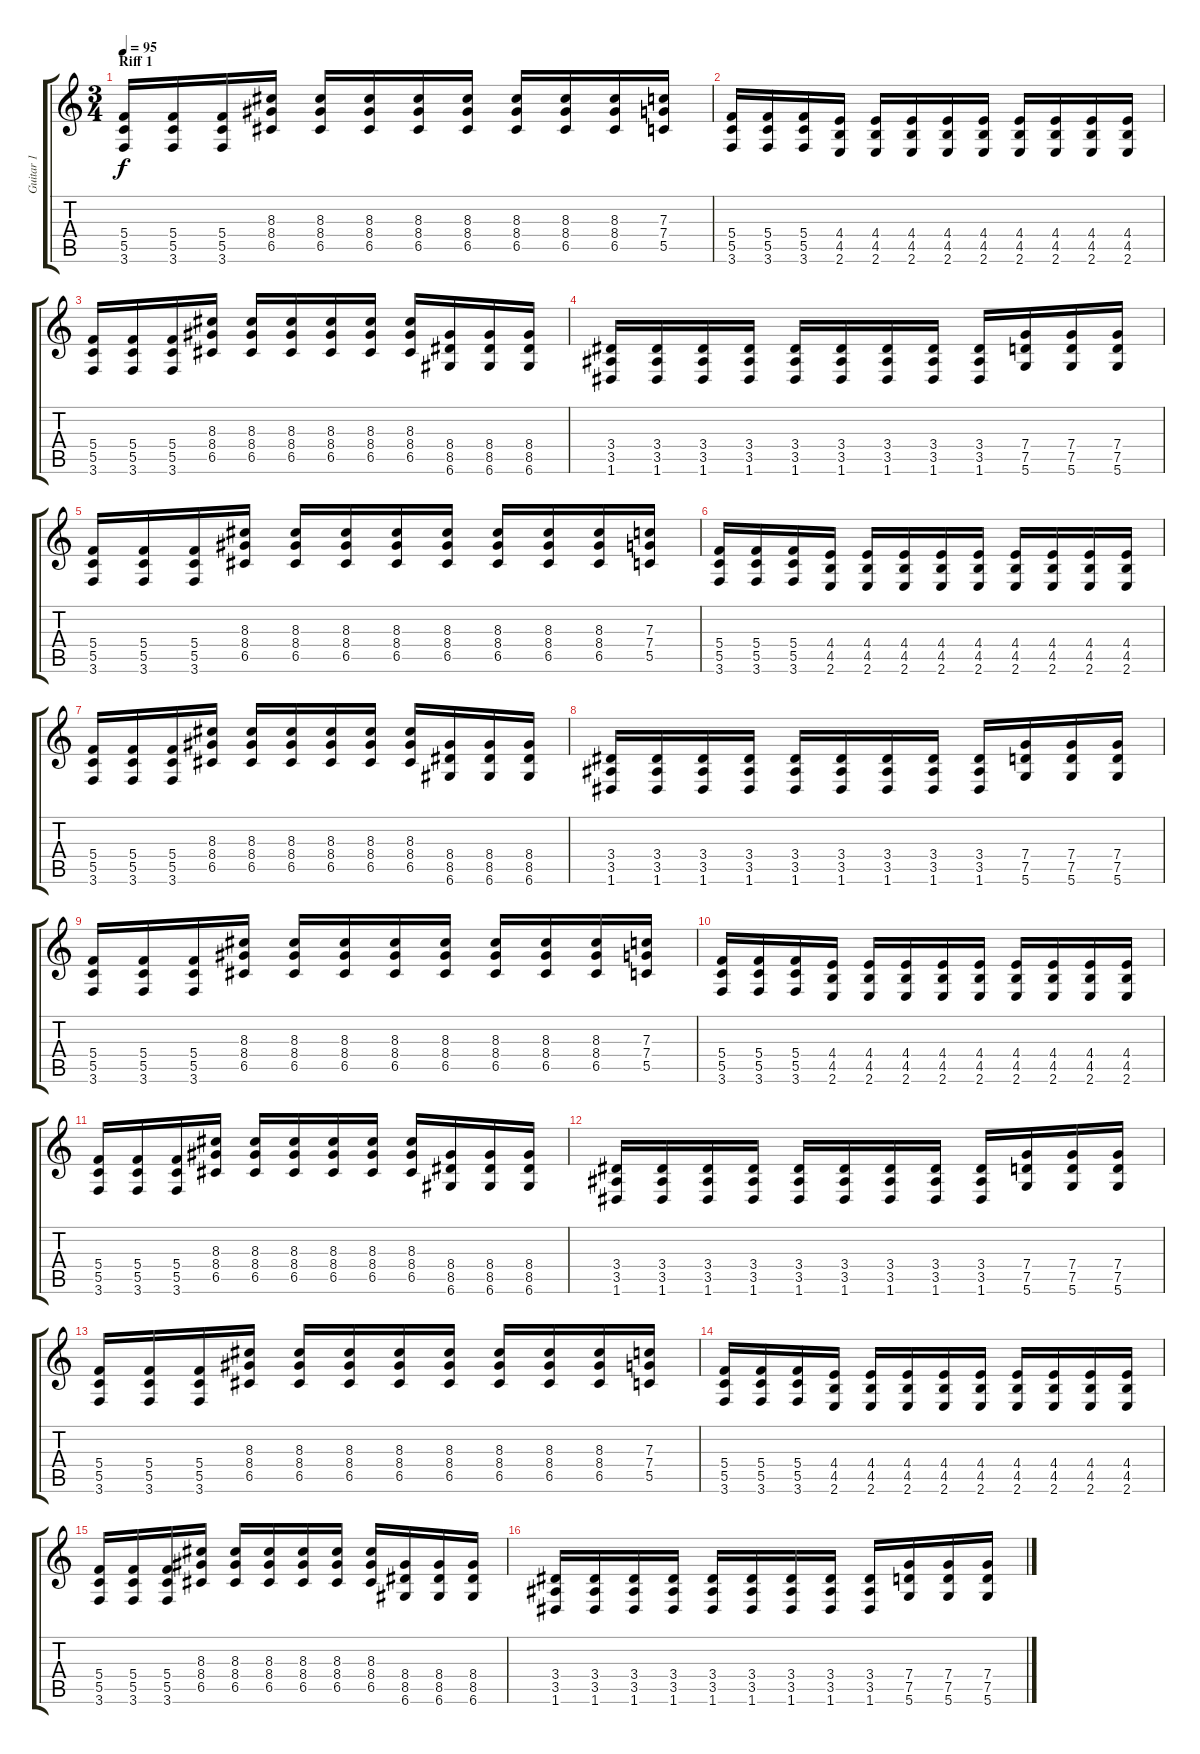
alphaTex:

\track ("Guitar 1" "Guitar 1") {instrument distortionguitar}
\staff {score tabs}
\tuning (D4 A3 F3 C3 G2 D2) {hide}
\ts (3 4)
\section ("" "Riff 1")
\tempo 95
\clef g2
\ks c
(5.4 5.5 3.6).16{dy f} (5.4 5.5 3.6).16 (5.4 5.5 3.6).16 (8.3 8.4 6.5).16 (8.3 8.4 6.5).16 (8.3 8.4 6.5).16 (8.3 8.4 6.5).16 (8.3 8.4 6.5).16 (8.3 8.4 6.5).16 (8.3 8.4 6.5).16 (8.3 8.4 6.5).16 (7.3 7.4 5.5).16 |
(5.4 5.5 3.6).16 (5.4 5.5 3.6).16 (5.4 5.5 3.6).16 (4.4 4.5 2.6).16 (4.4 4.5 2.6).16 (4.4 4.5 2.6).16 (4.4 4.5 2.6).16 (4.4 4.5 2.6).16 (4.4 4.5 2.6).16 (4.4 4.5 2.6).16 (4.4 4.5 2.6).16 (4.4 4.5 2.6).16 |
(5.4 5.5 3.6).16 (5.4 5.5 3.6).16 (5.4 5.5 3.6).16 (8.3 8.4 6.5).16 (8.3 8.4 6.5).16 (8.3 8.4 6.5).16 (8.3 8.4 6.5).16 (8.3 8.4 6.5).16 (8.3 8.4 6.5).16 (8.4 8.5 6.6).16 (8.4 8.5 6.6).16 (8.4 8.5 6.6).16 |
(3.4 3.5 1.6).16 (3.4 3.5 1.6).16 (3.4 3.5 1.6).16 (3.4 3.5 1.6).16 (3.4 3.5 1.6).16 (3.4 3.5 1.6).16 (3.4 3.5 1.6).16 (3.4 3.5 1.6).16 (3.4 3.5 1.6).16 (7.4 7.5 5.6).16 (7.4 7.5 5.6).16 (7.4 7.5 5.6).16 |
(5.4 5.5 3.6).16 (5.4 5.5 3.6).16 (5.4 5.5 3.6).16 (8.3 8.4 6.5).16 (8.3 8.4 6.5).16 (8.3 8.4 6.5).16 (8.3 8.4 6.5).16 (8.3 8.4 6.5).16 (8.3 8.4 6.5).16 (8.3 8.4 6.5).16 (8.3 8.4 6.5).16 (7.3 7.4 5.5).16 |
(5.4 5.5 3.6).16 (5.4 5.5 3.6).16 (5.4 5.5 3.6).16 (4.4 4.5 2.6).16 (4.4 4.5 2.6).16 (4.4 4.5 2.6).16 (4.4 4.5 2.6).16 (4.4 4.5 2.6).16 (4.4 4.5 2.6).16 (4.4 4.5 2.6).16 (4.4 4.5 2.6).16 (4.4 4.5 2.6).16 |
(5.4 5.5 3.6).16 (5.4 5.5 3.6).16 (5.4 5.5 3.6).16 (8.3 8.4 6.5).16 (8.3 8.4 6.5).16 (8.3 8.4 6.5).16 (8.3 8.4 6.5).16 (8.3 8.4 6.5).16 (8.3 8.4 6.5).16 (8.4 8.5 6.6).16 (8.4 8.5 6.6).16 (8.4 8.5 6.6).16 |
(3.4 3.5 1.6).16 (3.4 3.5 1.6).16 (3.4 3.5 1.6).16 (3.4 3.5 1.6).16 (3.4 3.5 1.6).16 (3.4 3.5 1.6).16 (3.4 3.5 1.6).16 (3.4 3.5 1.6).16 (3.4 3.5 1.6).16 (7.4 7.5 5.6).16 (7.4 7.5 5.6).16 (7.4 7.5 5.6).16 |
(5.4 5.5 3.6).16 (5.4 5.5 3.6).16 (5.4 5.5 3.6).16 (8.3 8.4 6.5).16 (8.3 8.4 6.5).16 (8.3 8.4 6.5).16 (8.3 8.4 6.5).16 (8.3 8.4 6.5).16 (8.3 8.4 6.5).16 (8.3 8.4 6.5).16 (8.3 8.4 6.5).16 (7.3 7.4 5.5).16 |
(5.4 5.5 3.6).16 (5.4 5.5 3.6).16 (5.4 5.5 3.6).16 (4.4 4.5 2.6).16 (4.4 4.5 2.6).16 (4.4 4.5 2.6).16 (4.4 4.5 2.6).16 (4.4 4.5 2.6).16 (4.4 4.5 2.6).16 (4.4 4.5 2.6).16 (4.4 4.5 2.6).16 (4.4 4.5 2.6).16 |
(5.4 5.5 3.6).16 (5.4 5.5 3.6).16 (5.4 5.5 3.6).16 (8.3 8.4 6.5).16 (8.3 8.4 6.5).16 (8.3 8.4 6.5).16 (8.3 8.4 6.5).16 (8.3 8.4 6.5).16 (8.3 8.4 6.5).16 (8.4 8.5 6.6).16 (8.4 8.5 6.6).16 (8.4 8.5 6.6).16 |
(3.4 3.5 1.6).16 (3.4 3.5 1.6).16 (3.4 3.5 1.6).16 (3.4 3.5 1.6).16 (3.4 3.5 1.6).16 (3.4 3.5 1.6).16 (3.4 3.5 1.6).16 (3.4 3.5 1.6).16 (3.4 3.5 1.6).16 (7.4 7.5 5.6).16 (7.4 7.5 5.6).16 (7.4 7.5 5.6).16 |
(5.4 5.5 3.6).16 (5.4 5.5 3.6).16 (5.4 5.5 3.6).16 (8.3 8.4 6.5).16 (8.3 8.4 6.5).16 (8.3 8.4 6.5).16 (8.3 8.4 6.5).16 (8.3 8.4 6.5).16 (8.3 8.4 6.5).16 (8.3 8.4 6.5).16 (8.3 8.4 6.5).16 (7.3 7.4 5.5).16 |
(5.4 5.5 3.6).16 (5.4 5.5 3.6).16 (5.4 5.5 3.6).16 (4.4 4.5 2.6).16 (4.4 4.5 2.6).16 (4.4 4.5 2.6).16 (4.4 4.5 2.6).16 (4.4 4.5 2.6).16 (4.4 4.5 2.6).16 (4.4 4.5 2.6).16 (4.4 4.5 2.6).16 (4.4 4.5 2.6).16 |
(5.4 5.5 3.6).16 (5.4 5.5 3.6).16 (5.4 5.5 3.6).16 (8.3 8.4 6.5).16 (8.3 8.4 6.5).16 (8.3 8.4 6.5).16 (8.3 8.4 6.5).16 (8.3 8.4 6.5).16 (8.3 8.4 6.5).16 (8.4 8.5 6.6).16 (8.4 8.5 6.6).16 (8.4 8.5 6.6).16 |
(3.4 3.5 1.6).16 (3.4 3.5 1.6).16 (3.4 3.5 1.6).16 (3.4 3.5 1.6).16 (3.4 3.5 1.6).16 (3.4 3.5 1.6).16 (3.4 3.5 1.6).16 (3.4 3.5 1.6).16 (3.4 3.5 1.6).16 (7.4 7.5 5.6).16 (7.4 7.5 5.6).16 (7.4 7.5 5.6).16
